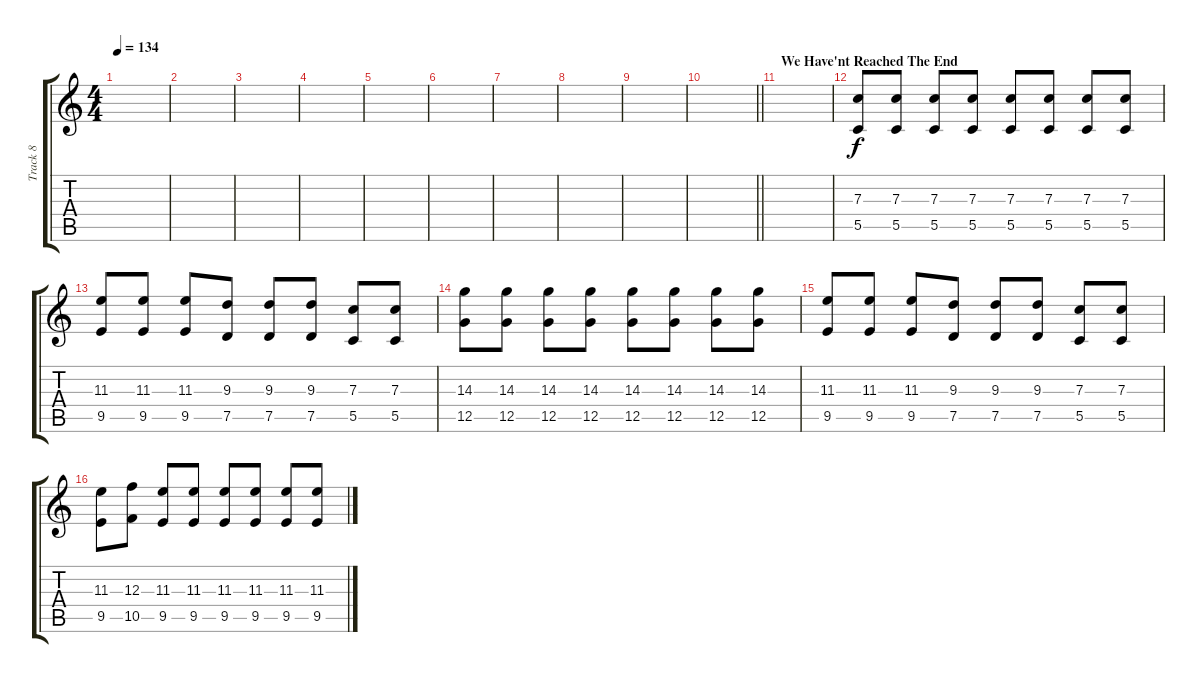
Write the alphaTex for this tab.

\track ("Track 8" "Track 8") {instrument distortionguitar}
\staff {score tabs}
\tuning (D4 A3 F3 C3 G2 C2) {hide}
\ts (4 4)
\tempo 134
\clef g2
\ks c
|
|
|
|
|
|
|
|
|
\barLineRight lightlight
|
\section ("" "We Have'nt Reached The End")
|
(7.3 5.5).8 (7.3 5.5).8 (7.3 5.5).8 (7.3 5.5).8 (7.3 5.5).8 (7.3 5.5).8 (7.3 5.5).8 (7.3 5.5).8 |
(11.3 9.5).8 (11.3 9.5).8 (11.3 9.5).8 (9.3 7.5).8 (9.3 7.5).8 (9.3 7.5).8 (7.3 5.5).8 (7.3 5.5).8 |
(14.3 12.5).8 (14.3 12.5).8 (14.3 12.5).8 (14.3 12.5).8 (14.3 12.5).8 (14.3 12.5).8 (14.3 12.5).8 (14.3 12.5).8 |
(11.3 9.5).8 (11.3 9.5).8 (11.3 9.5).8 (9.3 7.5).8 (9.3 7.5).8 (9.3 7.5).8 (7.3 5.5).8 (7.3 5.5).8 |
(11.3 9.5).8 (12.3 10.5).8 (11.3 9.5).8 (11.3 9.5).8 (11.3 9.5).8 (11.3 9.5).8 (11.3 9.5).8 (11.3 9.5).8
